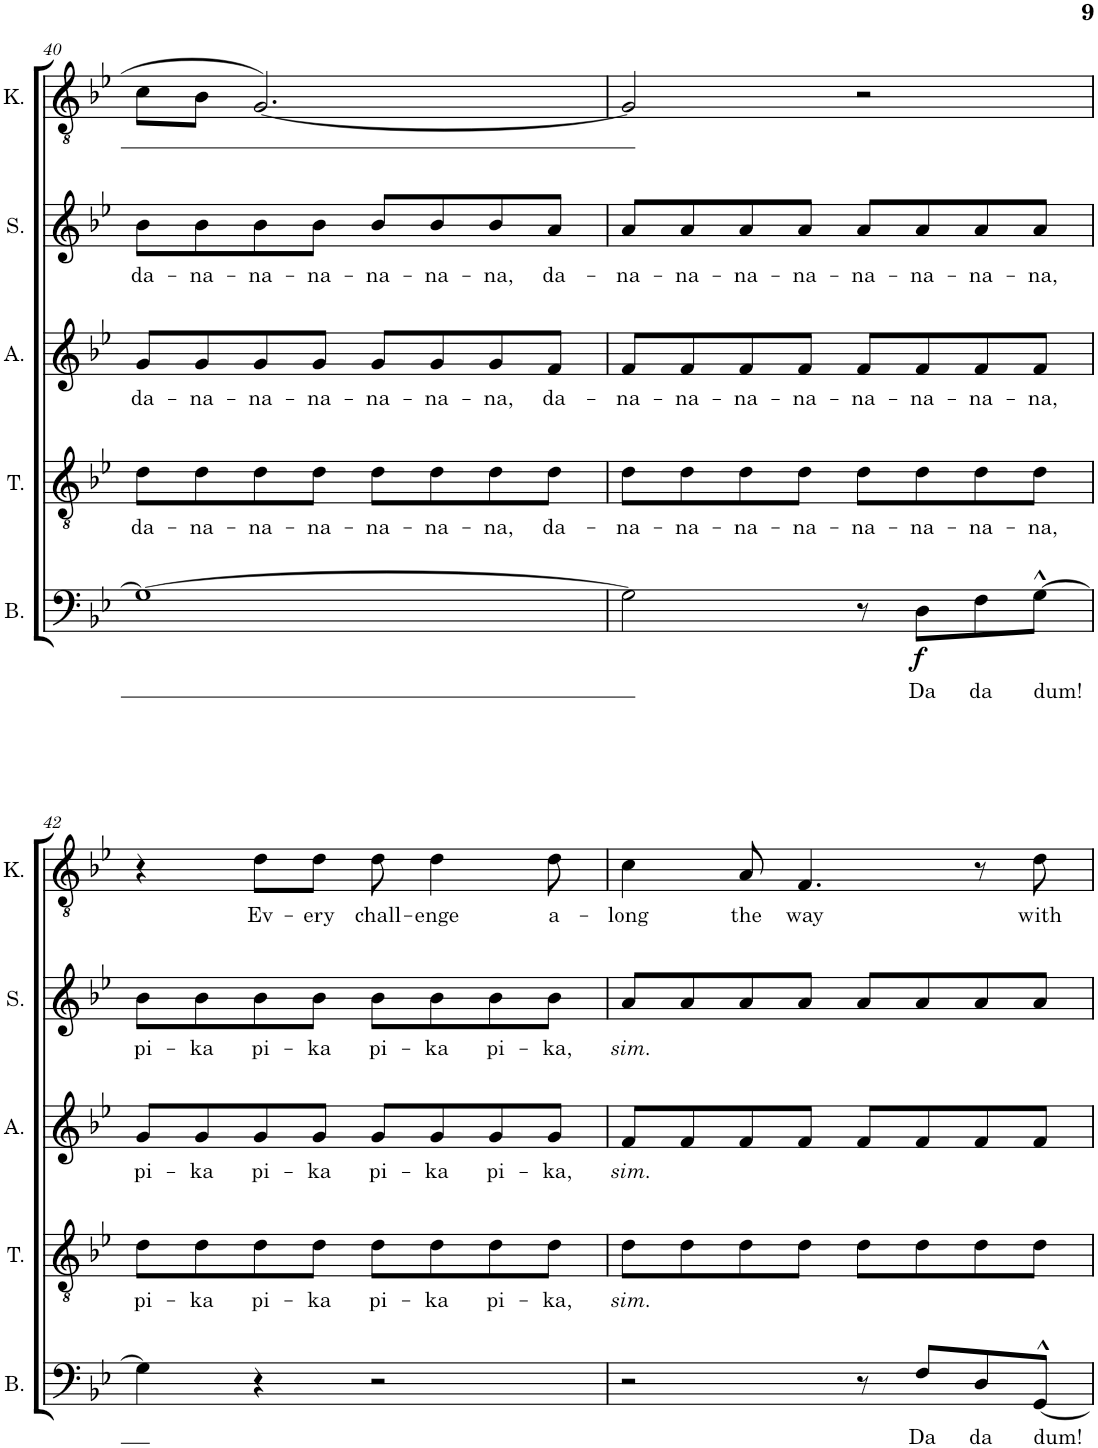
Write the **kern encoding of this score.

**kern	**text	**dynam	**kern	**text	**kern	**text	**kern	**text	**kern	**text
*part5	*part5	*part5	*part4	*part4	*part3	*part3	*part2	*part2	*part1	*part1
*staff5	*staff5	*staff5	*staff4	*staff4	*staff3	*staff3	*staff2	*staff2	*staff1	*staff1
*I"Bass	*	*	*I"Tenor	*	*I"Alto	*	*I"Soprano	*	*I"Ketchum	*
*I'B.	*	*	*I'T.	*	*I'A.	*	*I'S.	*	*I'K.	*
!!LO:PB:g=z
*clefF4	*	*	*clefGv2	*	*clefG2	*	*clefG2	*	*clefGv2	*
*k[b-e-]	*	*	*k[b-e-]	*	*k[b-e-]	*	*k[b-e-]	*	*k[b-e-]	*
*M4/4	*	*	*M4/4	*	*M4/4	*	*M4/4	*	*M4/4	*
=40	=40	=40	=40	=40	=40	=40	=40	=40	=40	=40
!	!	!	!	!LO:LY:b	!	!LO:LY:b	!	!LO:LY:b	!	!
1G_	.	.	8d\L	da-	8g/L	da-	8b-\L	da-	8c\L]	.
!	!	!	!	!LO:LY:b	!	!LO:LY:b	!	!LO:LY:b	!	!
.	.	.	8d\	-na-	8g/	-na-	8b-\	-na-	8B-\J	.
!	!	!	!	!LO:LY:b	!	!LO:LY:b	!	!LO:LY:b	!	!
.	.	.	8d\	-na-	8g/	-na-	8b-\	-na-	[2.G/	.
!	!	!	!	!LO:LY:b	!	!LO:LY:b	!	!LO:LY:b	!	!
.	.	.	8d\J	-na-	8g/J	-na-	8b-\J	-na-	.	.
!	!	!	!	!LO:LY:b	!	!LO:LY:b	!	!LO:LY:b	!	!
.	.	.	8d\L	-na-	8g/L	-na-	8b-/L	-na-	.	.
!	!	!	!	!LO:LY:b	!	!LO:LY:b	!	!LO:LY:b	!	!
.	.	.	8d\	-na-	8g/	-na-	8b-/	-na-	.	.
!	!	!	!	!LO:LY:b	!	!LO:LY:b	!	!LO:LY:b	!	!
.	.	.	8d\	-na,	8g/	-na,	8b-/	-na,	.	.
!	!	!	!	!LO:LY:b	!	!LO:LY:b	!	!LO:LY:b	!	!
.	.	.	8d\J	da-	8f/J	da-	8a/J	da-	.	.
=41	=41	=41	=41	=41	=41	=41	=41	=41	=41	=41
!	!	!	!	!LO:LY:b	!	!LO:LY:b	!	!LO:LY:b	!	!
2G\]	.	.	8d\L	-na-	8f/L	-na-	8a/L	-na-	2G/]	.
!	!	!	!	!LO:LY:b	!	!LO:LY:b	!	!LO:LY:b	!	!
.	.	.	8d\	-na-	8f/	-na-	8a/	-na-	.	.
!	!	!	!	!LO:LY:b	!	!LO:LY:b	!	!LO:LY:b	!	!
.	.	.	8d\	-na-	8f/	-na-	8a/	-na-	.	.
!	!	!	!	!LO:LY:b	!	!LO:LY:b	!	!LO:LY:b	!	!
.	.	.	8d\J	-na-	8f/J	-na-	8a/J	-na-	.	.
!	!	!	!	!LO:LY:b	!	!LO:LY:b	!	!LO:LY:b	!	!
8r	.	.	8d\L	-na-	8f/L	-na-	8a/L	-na-	2r	.
!	!LO:LY:b	!LO:DY:b	!	!LO:LY:b	!	!LO:LY:b	!	!LO:LY:b	!	!
8D\L	Da	f	8d\	-na-	8f/	-na-	8a/	-na-	.	.
!	!LO:LY:b	!	!	!LO:LY:b	!	!LO:LY:b	!	!LO:LY:b	!	!
8F\	da	.	8d\	-na-	8f/	-na-	8a/	-na-	.	.
!	!LO:LY:b	!	!	!LO:LY:b	!	!LO:LY:b	!	!LO:LY:b	!	!
[8G^^\J	dum!	.	8d\J	-na,	8f/J	-na,	8a/J	-na,	.	.
!!LO:LB:g=z
=42	=42	=42	=42	=42	=42	=42	=42	=42	=42	=42
!	!	!	!	!LO:LY:b	!	!LO:LY:b	!	!LO:LY:b	!	!
4G\]	.	.	8d\L	pi-	8g/L	pi-	8b-\L	pi-	4r	.
!	!	!	!	!LO:LY:b	!	!LO:LY:b	!	!LO:LY:b	!	!
.	.	.	8d\	-ka	8g/	-ka	8b-\	-ka	.	.
!	!	!	!	!LO:LY:b	!	!LO:LY:b	!	!LO:LY:b	!	!LO:LY:b
4r	.	.	8d\	pi-	8g/	pi-	8b-\	pi-	8d\L	Ev-
!	!	!	!	!LO:LY:b	!	!LO:LY:b	!	!LO:LY:b	!	!LO:LY:b
.	.	.	8d\J	-ka	8g/J	-ka	8b-\J	-ka	8d\J	-ery
!	!	!	!	!LO:LY:b	!	!LO:LY:b	!	!LO:LY:b	!	!LO:LY:b
2r	.	.	8d\L	pi-	8g/L	pi-	8b-\L	pi-	8d\	chall-
!	!	!	!	!LO:LY:b	!	!LO:LY:b	!	!LO:LY:b	!	!LO:LY:b
.	.	.	8d\	-ka	8g/	-ka	8b-\	-ka	4d\	-enge
!	!	!	!	!LO:LY:b	!	!LO:LY:b	!	!LO:LY:b	!	!
.	.	.	8d\	pi-	8g/	pi-	8b-\	pi-	.	.
!	!	!	!	!LO:LY:b	!	!LO:LY:b	!	!LO:LY:b	!	!LO:LY:b
.	.	.	8d\J	-ka,	8g/J	-ka,	8b-\J	-ka,	8d\	a-
=43	=43	=43	=43	=43	=43	=43	=43	=43	=43	=43
!	!	!	!	!LO:LY:b	!	!LO:LY:b	!	!LO:LY:b	!	!LO:LY:b
2r	.	.	8d\L	sim.	8f/L	sim.	8a/L	sim.	4c\	-long
.	.	.	8d\	.	8f/	.	8a/	.	.	.
!	!	!	!	!	!	!	!	!	!	!LO:LY:b
.	.	.	8d\	.	8f/	.	8a/	.	8A/	the
!	!	!	!	!	!	!	!	!	!	!LO:LY:b
.	.	.	8d\J	.	8f/J	.	8a/J	.	4.F/	way
8r	.	.	8d\L	.	8f/L	.	8a/L	.	.	.
!	!LO:LY:b	!	!	!	!	!	!	!	!	!
8F/L	Da	.	8d\	.	8f/	.	8a/	.	.	.
!	!LO:LY:b	!	!	!	!	!	!	!	!	!
8D/	da	.	8d\	.	8f/	.	8a/	.	8r	.
!	!LO:LY:b	!	!	!	!	!	!	!	!	!LO:LY:b
[8GG^^/J	dum!	.	8d\J	.	8f/J	.	8a/J	.	8d\	with
=	=	=	=	=	=	=	=	=	=	=
*-	*-	*-	*-	*-	*-	*-	*-	*-	*-	*-
